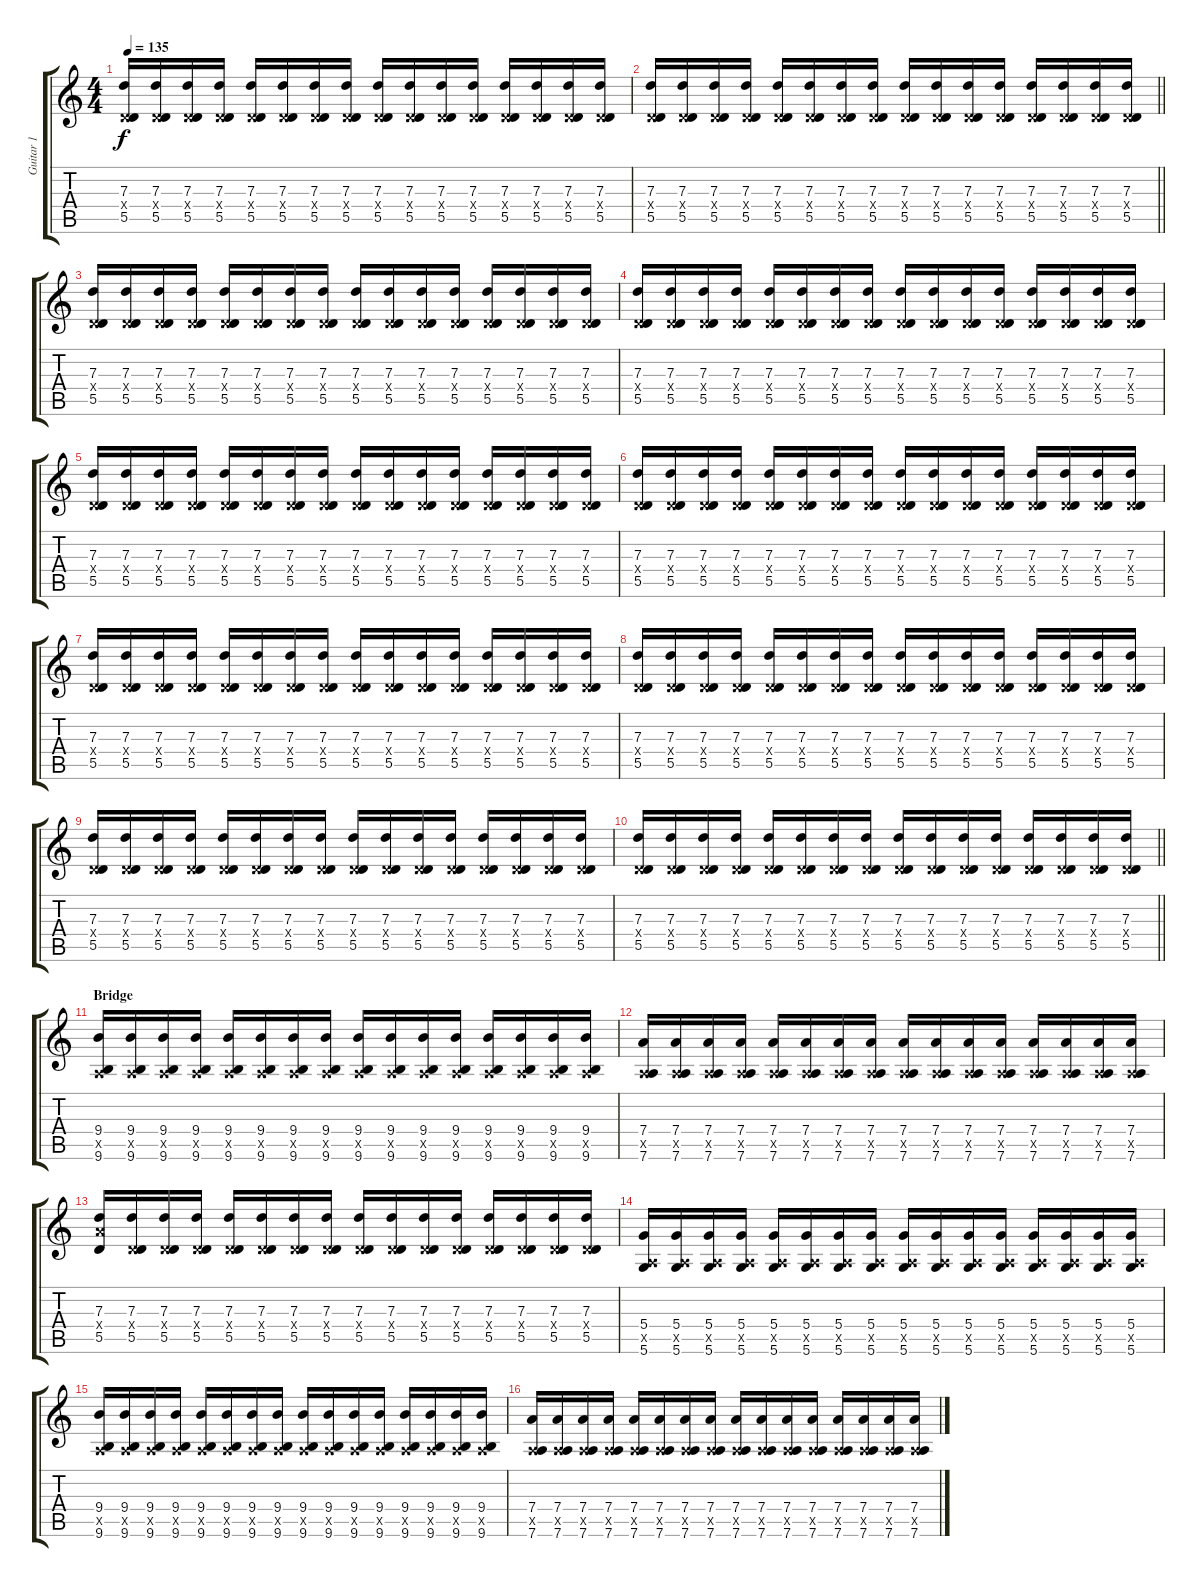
\track ("Guitar 1" "Guitar 1") {instrument overdrivenguitar}
\staff {score tabs}
\tuning (E4 B3 G3 D3 A2 D2) {hide}
\ts (4 4)
\tempo 135
\clef g2
\ks c
(7.3 0.4{x} 5.5).16{dy f} (7.3 0.4{x} 5.5).16 (7.3 0.4{x} 5.5).16 (7.3 0.4{x} 5.5).16 (7.3 0.4{x} 5.5).16 (7.3 0.4{x} 5.5).16 (7.3 0.4{x} 5.5).16 (7.3 0.4{x} 5.5).16 (7.3 0.4{x} 5.5).16 (7.3 0.4{x} 5.5).16 (7.3 0.4{x} 5.5).16 (7.3 0.4{x} 5.5).16 (7.3 0.4{x} 5.5).16 (7.3 0.4{x} 5.5).16 (7.3 0.4{x} 5.5).16 (7.3 0.4{x} 5.5).16 |
\barLineRight lightlight
(7.3 0.4{x} 5.5).16 (7.3 0.4{x} 5.5).16 (7.3 0.4{x} 5.5).16 (7.3 0.4{x} 5.5).16 (7.3 0.4{x} 5.5).16 (7.3 0.4{x} 5.5).16 (7.3 0.4{x} 5.5).16 (7.3 0.4{x} 5.5).16 (7.3 0.4{x} 5.5).16 (7.3 0.4{x} 5.5).16 (7.3 0.4{x} 5.5).16 (7.3 0.4{x} 5.5).16 (7.3 0.4{x} 5.5).16 (7.3 0.4{x} 5.5).16 (7.3 0.4{x} 5.5).16 (7.3 0.4{x} 5.5).16 |
(7.3 0.4{x} 5.5).16 (7.3 0.4{x} 5.5).16 (7.3 0.4{x} 5.5).16 (7.3 0.4{x} 5.5).16 (7.3 0.4{x} 5.5).16 (7.3 0.4{x} 5.5).16 (7.3 0.4{x} 5.5).16 (7.3 0.4{x} 5.5).16 (7.3 0.4{x} 5.5).16 (7.3 0.4{x} 5.5).16 (7.3 0.4{x} 5.5).16 (7.3 0.4{x} 5.5).16 (7.3 0.4{x} 5.5).16 (7.3 0.4{x} 5.5).16 (7.3 0.4{x} 5.5).16 (7.3 0.4{x} 5.5).16 |
(7.3 0.4{x} 5.5).16 (7.3 0.4{x} 5.5).16 (7.3 0.4{x} 5.5).16 (7.3 0.4{x} 5.5).16 (7.3 0.4{x} 5.5).16 (7.3 0.4{x} 5.5).16 (7.3 0.4{x} 5.5).16 (7.3 0.4{x} 5.5).16 (7.3 0.4{x} 5.5).16 (7.3 0.4{x} 5.5).16 (7.3 0.4{x} 5.5).16 (7.3 0.4{x} 5.5).16 (7.3 0.4{x} 5.5).16 (7.3 0.4{x} 5.5).16 (7.3 0.4{x} 5.5).16 (7.3 0.4{x} 5.5).16 |
(7.3 0.4{x} 5.5).16 (7.3 0.4{x} 5.5).16 (7.3 0.4{x} 5.5).16 (7.3 0.4{x} 5.5).16 (7.3 0.4{x} 5.5).16 (7.3 0.4{x} 5.5).16 (7.3 0.4{x} 5.5).16 (7.3 0.4{x} 5.5).16 (7.3 0.4{x} 5.5).16 (7.3 0.4{x} 5.5).16 (7.3 0.4{x} 5.5).16 (7.3 0.4{x} 5.5).16 (7.3 0.4{x} 5.5).16 (7.3 0.4{x} 5.5).16 (7.3 0.4{x} 5.5).16 (7.3 0.4{x} 5.5).16 |
(7.3 0.4{x} 5.5).16 (7.3 0.4{x} 5.5).16 (7.3 0.4{x} 5.5).16 (7.3 0.4{x} 5.5).16 (7.3 0.4{x} 5.5).16 (7.3 0.4{x} 5.5).16 (7.3 0.4{x} 5.5).16 (7.3 0.4{x} 5.5).16 (7.3 0.4{x} 5.5).16 (7.3 0.4{x} 5.5).16 (7.3 0.4{x} 5.5).16 (7.3 0.4{x} 5.5).16 (7.3 0.4{x} 5.5).16 (7.3 0.4{x} 5.5).16 (7.3 0.4{x} 5.5).16 (7.3 0.4{x} 5.5).16 |
(7.3 0.4{x} 5.5).16 (7.3 0.4{x} 5.5).16 (7.3 0.4{x} 5.5).16 (7.3 0.4{x} 5.5).16 (7.3 0.4{x} 5.5).16 (7.3 0.4{x} 5.5).16 (7.3 0.4{x} 5.5).16 (7.3 0.4{x} 5.5).16 (7.3 0.4{x} 5.5).16 (7.3 0.4{x} 5.5).16 (7.3 0.4{x} 5.5).16 (7.3 0.4{x} 5.5).16 (7.3 0.4{x} 5.5).16 (7.3 0.4{x} 5.5).16 (7.3 0.4{x} 5.5).16 (7.3 0.4{x} 5.5).16 |
(7.3 0.4{x} 5.5).16 (7.3 0.4{x} 5.5).16 (7.3 0.4{x} 5.5).16 (7.3 0.4{x} 5.5).16 (7.3 0.4{x} 5.5).16 (7.3 0.4{x} 5.5).16 (7.3 0.4{x} 5.5).16 (7.3 0.4{x} 5.5).16 (7.3 0.4{x} 5.5).16 (7.3 0.4{x} 5.5).16 (7.3 0.4{x} 5.5).16 (7.3 0.4{x} 5.5).16 (7.3 0.4{x} 5.5).16 (7.3 0.4{x} 5.5).16 (7.3 0.4{x} 5.5).16 (7.3 0.4{x} 5.5).16 |
(7.3 0.4{x} 5.5).16 (7.3 0.4{x} 5.5).16 (7.3 0.4{x} 5.5).16 (7.3 0.4{x} 5.5).16 (7.3 0.4{x} 5.5).16 (7.3 0.4{x} 5.5).16 (7.3 0.4{x} 5.5).16 (7.3 0.4{x} 5.5).16 (7.3 0.4{x} 5.5).16 (7.3 0.4{x} 5.5).16 (7.3 0.4{x} 5.5).16 (7.3 0.4{x} 5.5).16 (7.3 0.4{x} 5.5).16 (7.3 0.4{x} 5.5).16 (7.3 0.4{x} 5.5).16 (7.3 0.4{x} 5.5).16 |
\barLineRight lightlight
(7.3 0.4{x} 5.5).16 (7.3 0.4{x} 5.5).16 (7.3 0.4{x} 5.5).16 (7.3 0.4{x} 5.5).16 (7.3 0.4{x} 5.5).16 (7.3 0.4{x} 5.5).16 (7.3 0.4{x} 5.5).16 (7.3 0.4{x} 5.5).16 (7.3 0.4{x} 5.5).16 (7.3 0.4{x} 5.5).16 (7.3 0.4{x} 5.5).16 (7.3 0.4{x} 5.5).16 (7.3 0.4{x} 5.5).16 (7.3 0.4{x} 5.5).16 (7.3 0.4{x} 5.5).16 (7.3 0.4{x} 5.5).16 |
\section ("" "Bridge")
(9.4 0.5{x} 9.6).16 (9.4 0.5{x} 9.6).16 (9.4 0.5{x} 9.6).16 (9.4 0.5{x} 9.6).16 (9.4 0.5{x} 9.6).16 (9.4 0.5{x} 9.6).16 (9.4 0.5{x} 9.6).16 (9.4 0.5{x} 9.6).16 (9.4 0.5{x} 9.6).16 (9.4 0.5{x} 9.6).16 (9.4 0.5{x} 9.6).16 (9.4 0.5{x} 9.6).16 (9.4 0.5{x} 9.6).16 (9.4 0.5{x} 9.6).16 (9.4 0.5{x} 9.6).16 (9.4 0.5{x} 9.6).16 |
(7.4 0.5{x} 7.6).16 (7.4 0.5{x} 7.6).16 (7.4 0.5{x} 7.6).16 (7.4 0.5{x} 7.6).16 (7.4 0.5{x} 7.6).16 (7.4 0.5{x} 7.6).16 (7.4 0.5{x} 7.6).16 (7.4 0.5{x} 7.6).16 (7.4 0.5{x} 7.6).16 (7.4 0.5{x} 7.6).16 (7.4 0.5{x} 7.6).16 (7.4 0.5{x} 7.6).16 (7.4 0.5{x} 7.6).16 (7.4 0.5{x} 7.6).16 (7.4 0.5{x} 7.6).16 (7.4 0.5{x} 7.6).16 |
(7.3 7.4{x} 5.5).16 (7.3 0.4{x} 5.5).16 (7.3 0.4{x} 5.5).16 (7.3 0.4{x} 5.5).16 (7.3 0.4{x} 5.5).16 (7.3 0.4{x} 5.5).16 (7.3 0.4{x} 5.5).16 (7.3 0.4{x} 5.5).16 (7.3 0.4{x} 5.5).16 (7.3 0.4{x} 5.5).16 (7.3 0.4{x} 5.5).16 (7.3 0.4{x} 5.5).16 (7.3 0.4{x} 5.5).16 (7.3 0.4{x} 5.5).16 (7.3 0.4{x} 5.5).16 (7.3 0.4{x} 5.5).16 |
(5.4 0.5{x} 5.6).16 (5.4 0.5{x} 5.6).16 (5.4 0.5{x} 5.6).16 (5.4 0.5{x} 5.6).16 (5.4 0.5{x} 5.6).16 (5.4 0.5{x} 5.6).16 (5.4 0.5{x} 5.6).16 (5.4 0.5{x} 5.6).16 (5.4 0.5{x} 5.6).16 (5.4 0.5{x} 5.6).16 (5.4 0.5{x} 5.6).16 (5.4 0.5{x} 5.6).16 (5.4 0.5{x} 5.6).16 (5.4 0.5{x} 5.6).16 (5.4 0.5{x} 5.6).16 (5.4 0.5{x} 5.6).16 |
(9.4 0.5{x} 9.6).16 (9.4 0.5{x} 9.6).16 (9.4 0.5{x} 9.6).16 (9.4 0.5{x} 9.6).16 (9.4 0.5{x} 9.6).16 (9.4 0.5{x} 9.6).16 (9.4 0.5{x} 9.6).16 (9.4 0.5{x} 9.6).16 (9.4 0.5{x} 9.6).16 (9.4 0.5{x} 9.6).16 (9.4 0.5{x} 9.6).16 (9.4 0.5{x} 9.6).16 (9.4 0.5{x} 9.6).16 (9.4 0.5{x} 9.6).16 (9.4 0.5{x} 9.6).16 (9.4 0.5{x} 9.6).16 |
(7.4 0.5{x} 7.6).16 (7.4 0.5{x} 7.6).16 (7.4 0.5{x} 7.6).16 (7.4 0.5{x} 7.6).16 (7.4 0.5{x} 7.6).16 (7.4 0.5{x} 7.6).16 (7.4 0.5{x} 7.6).16 (7.4 0.5{x} 7.6).16 (7.4 0.5{x} 7.6).16 (7.4 0.5{x} 7.6).16 (7.4 0.5{x} 7.6).16 (7.4 0.5{x} 7.6).16 (7.4 0.5{x} 7.6).16 (7.4 0.5{x} 7.6).16 (7.4 0.5{x} 7.6).16 (7.4 0.5{x} 7.6).16
